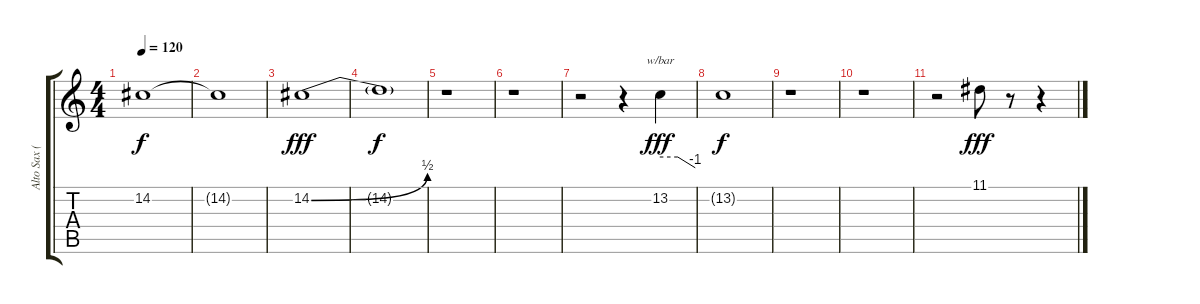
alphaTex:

\track ("Alto Sax (Lou Marini)" "Alto Sax (") {instrument altosax}
\staff {score tabs}
\tuning (E4 B3 G3 D3 A2 E2) {hide}
\ts (4 4)
\tempo 120
\clef g2
\ks c
14.2{t}.1{dy f} |
14.2{t}.1 |
14.2{be (bend 0 0 60 2)}.1{dy fff} |
14.2{t}.1{dy f} |
r.1 |
r.1 |
r.2 r.4 13.2.4{tbe (custom default 0 0 30 0 60 -4) dy fff} |
13.2{t}.1{dy f} |
r.1 |
r.1 |
r.2 11.1.8{dy fff} r.8 r.4
